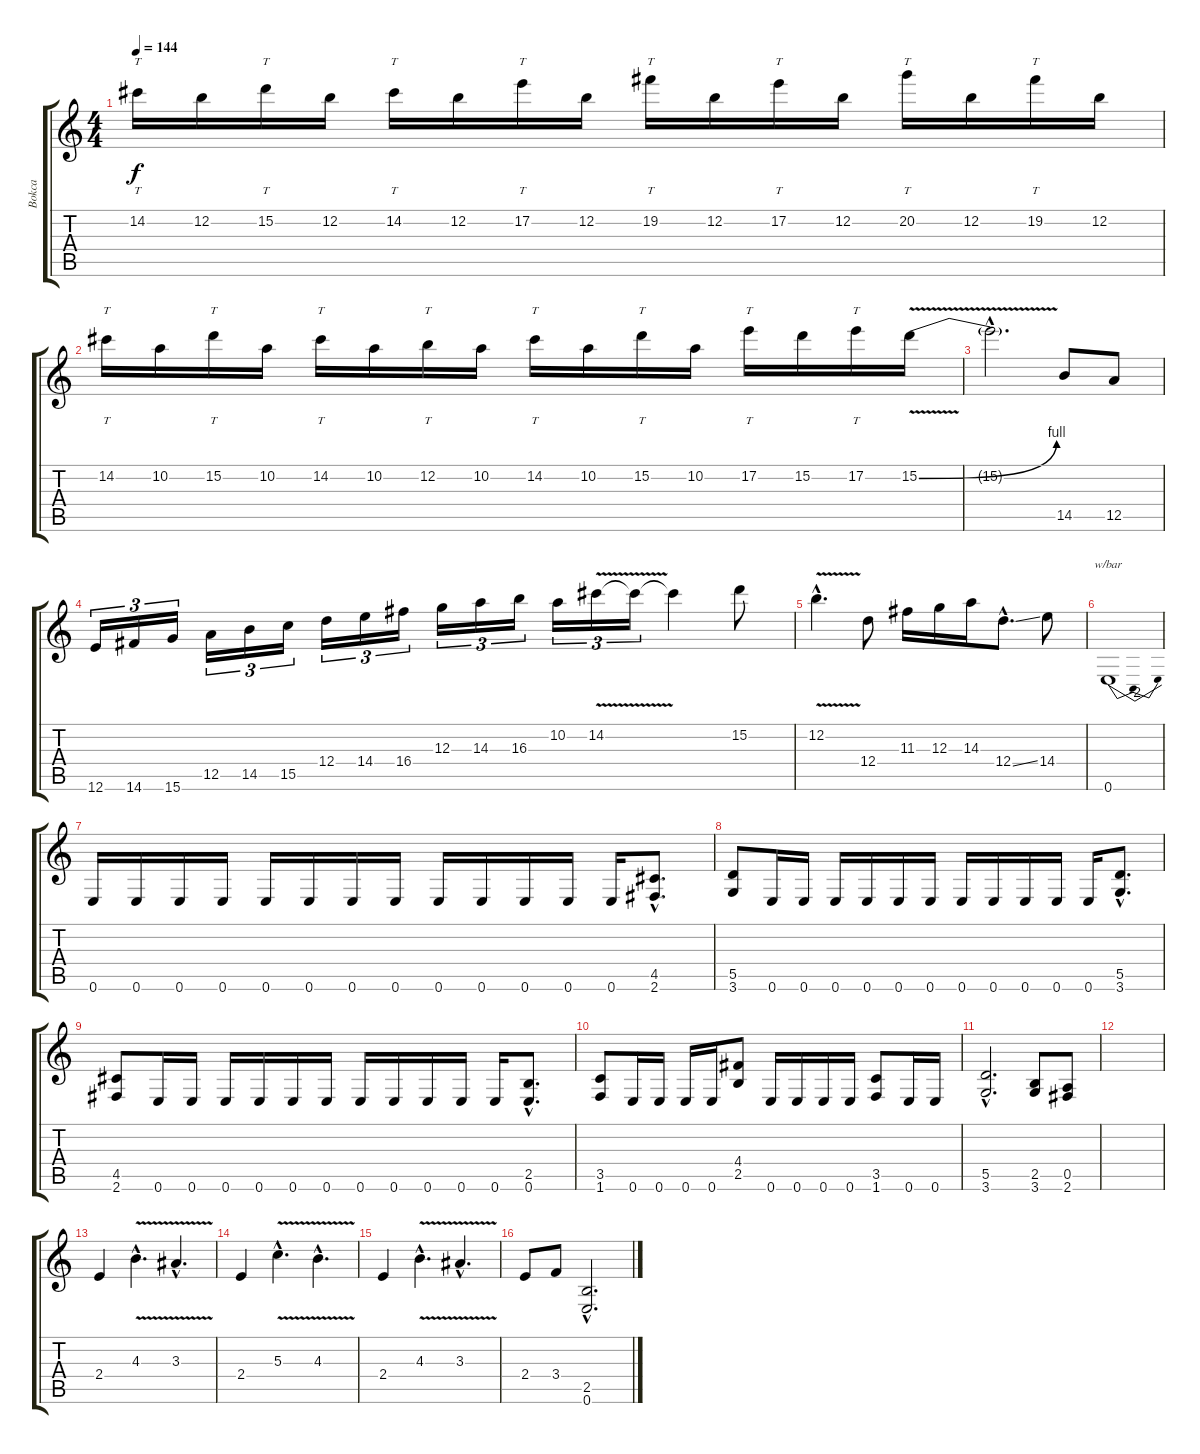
\track ("Bokca" "Bokca") {instrument distortionguitar}
\staff {score tabs}
\tuning (E4 B3 G3 D3 A2 E2) {hide}
\ts (4 4)
\tempo 144
\clef g2
\ks c
14.2.16{tt dy f} 12.2.16 15.2.16{tt} 12.2.16 14.2.16{tt} 12.2.16 17.2.16{tt} 12.2.16 19.2.16{tt} 12.2.16 17.2.16{tt} 12.2.16 20.2.16{tt} 12.2.16 19.2.16{tt} 12.2.16 |
14.2.16{tt} 10.2.16 15.2.16{tt} 10.2.16 14.2.16{tt} 10.2.16 12.2.16{tt} 10.2.16 14.2.16{tt} 10.2.16 15.2.16{tt} 10.2.16 17.2.16{tt} 15.2.16 17.2.16{tt} 15.2{be (bend 0 0 60 4) v}.16 |
15.2{hac t}.2{d} 14.5.8 12.5.8 |
12.6.16{tu (3 2)} 14.6.16{tu (3 2)} 15.6.16{tu (3 2)} 12.5.16{tu (3 2)} 14.5.16{tu (3 2)} 15.5.16{tu (3 2)} 12.4.16{tu (3 2)} 14.4.16{tu (3 2)} 16.4.16{tu (3 2)} 12.3.16{tu (3 2)} 14.3.16{tu (3 2)} 16.3.16{tu (3 2)} 10.2.16{tu (3 2)} 14.2{v}.16{tu (3 2)} 14.2{t}.16{tu (3 2)} 14.2{t}.4 15.2.8 |
12.2{v hac}.4{d} 12.4.8 11.3.16 12.3.16 14.3.16 12.4{ss hac}.8{d} 14.4.8 |
0.6.1{tbe (dip default 0 0 30 -8 60 0)} |
0.6.16 0.6.16 0.6.16 0.6.16 0.6.16 0.6.16 0.6.16 0.6.16 0.6.16 0.6.16 0.6.16 0.6.16 0.6.16 (4.5{hac} 2.6{hac}).8{d} |
(5.5 3.6).8 0.6.16 0.6.16 0.6.16 0.6.16 0.6.16 0.6.16 0.6.16 0.6.16 0.6.16 0.6.16 0.6.16 (5.5{hac} 3.6{hac}).8{d} |
(4.5 2.6).8 0.6.16 0.6.16 0.6.16 0.6.16 0.6.16 0.6.16 0.6.16 0.6.16 0.6.16 0.6.16 0.6.16 (2.5{hac} 0.6{hac}).8{d} |
(3.5 1.6).8 0.6.16 0.6.16 0.6.16 0.6.16 (4.4 2.5).8 0.6.16 0.6.16 0.6.16 0.6.16 (3.5 1.6).8 0.6.16 0.6.16 |
(5.5{hac} 3.6{hac}).2{d} (2.5 3.6).8 (0.5 2.6).8 |
|
2.4.4 4.3{v hac}.4{d} 3.3{v hac}.4{d} |
2.4.4 5.3{v hac}.4{d} 4.3{v hac}.4{d} |
2.4.4 4.3{v hac}.4{d} 3.3{v hac}.4{d} |
2.4.8 3.4.8 (2.5{hac} 0.6{hac}).2{d}
